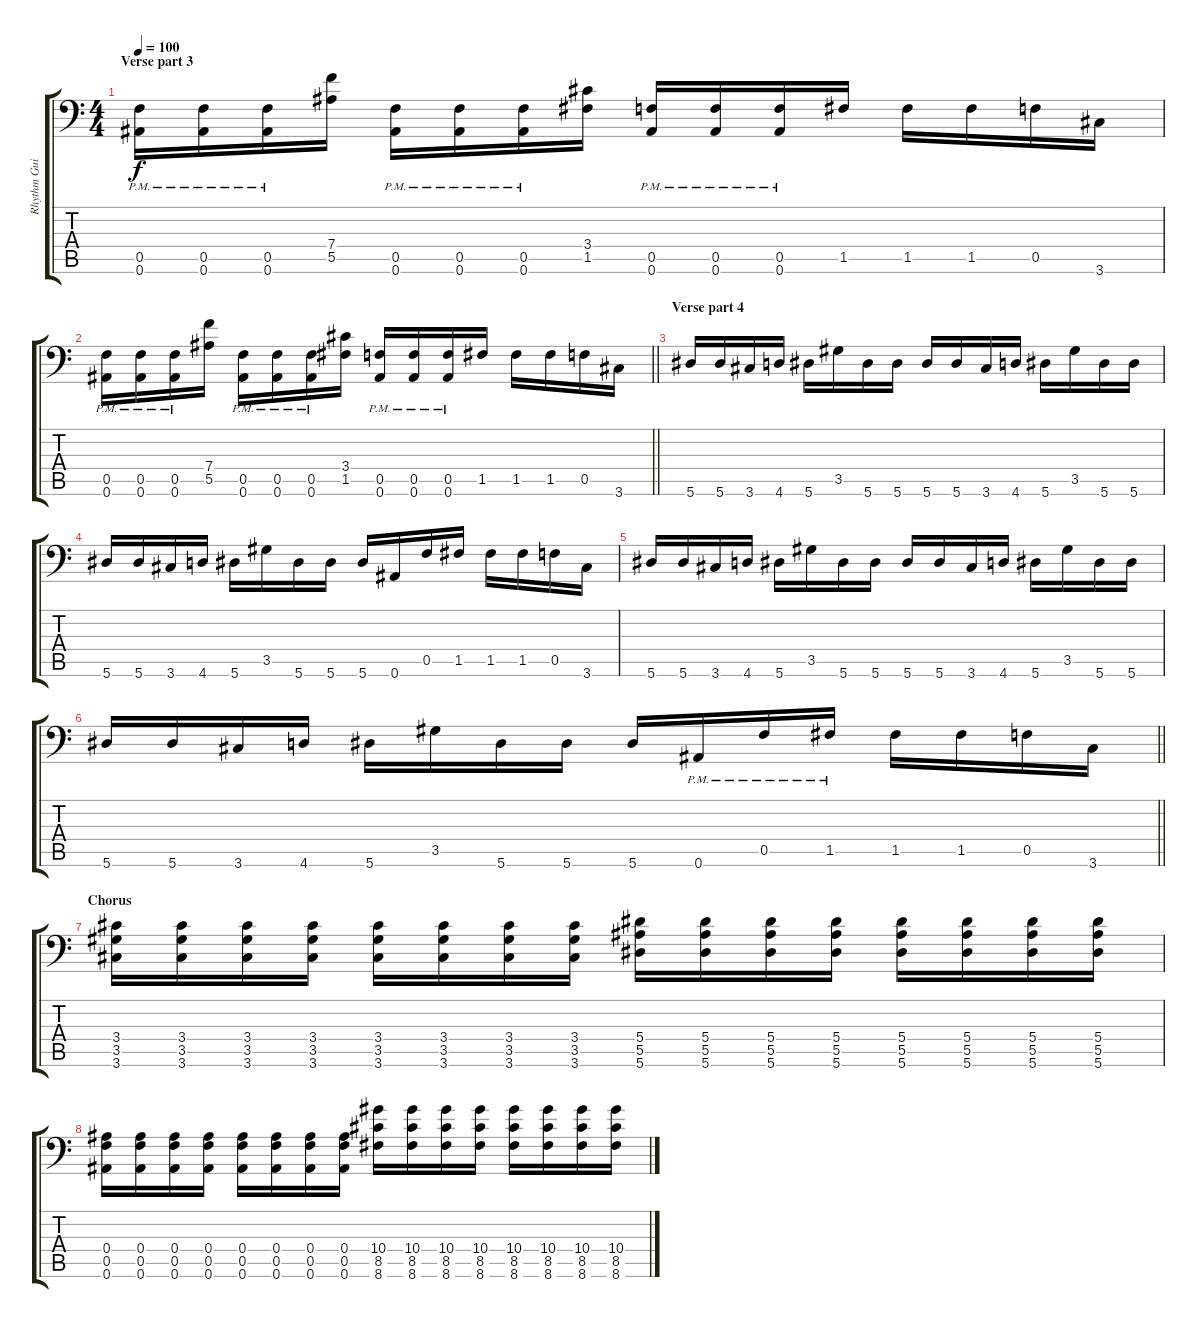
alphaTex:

\track ("Rhythm Guitar +" "Rhythm Gui") {instrument overdrivenguitar}
\staff {score tabs}
\tuning (C4 G3 Eb3 Bb2 F2 Bb1) {hide}
\ts (4 4)
\section ("" "Verse part 3")
\tempo 100
\clef f4
\ks c
(0.5{pm} 0.6{pm}).16{dy f} (0.5{pm} 0.6{pm}).16 (0.5{pm} 0.6{pm}).16 (7.4 5.5).16 (0.5{pm} 0.6{pm}).16 (0.5{pm} 0.6{pm}).16 (0.5{pm} 0.6{pm}).16 (3.4 1.5).16 (0.5{pm} 0.6{pm}).16 (0.5{pm} 0.6{pm}).16 (0.5{pm} 0.6{pm}).16 1.5.16 1.5.16 1.5.16 0.5.16 3.6.16 |
\barLineRight lightlight
(0.5{pm} 0.6{pm}).16 (0.5{pm} 0.6{pm}).16 (0.5{pm} 0.6{pm}).16 (7.4 5.5).16 (0.5{pm} 0.6{pm}).16 (0.5{pm} 0.6{pm}).16 (0.5{pm} 0.6{pm}).16 (3.4 1.5).16 (0.5{pm} 0.6{pm}).16 (0.5{pm} 0.6{pm}).16 (0.5{pm} 0.6{pm}).16 1.5.16 1.5.16 1.5.16 0.5.16 3.6.16 |
\section ("" "Verse part 4")
5.6.16 5.6.16 3.6.16 4.6.16 5.6.16 3.5.16 5.6.16 5.6.16 5.6.16 5.6.16 3.6.16 4.6.16 5.6.16 3.5.16 5.6.16 5.6.16 |
5.6.16 5.6.16 3.6.16 4.6.16 5.6.16 3.5.16 5.6.16 5.6.16 5.6.16 0.6.16 0.5.16 1.5.16 1.5.16 1.5.16 0.5.16 3.6.16 |
5.6.16 5.6.16 3.6.16 4.6.16 5.6.16 3.5.16 5.6.16 5.6.16 5.6.16 5.6.16 3.6.16 4.6.16 5.6.16 3.5.16 5.6.16 5.6.16 |
\barLineRight lightlight
5.6.16 5.6.16 3.6.16 4.6.16 5.6.16 3.5.16 5.6.16 5.6.16 5.6.16 0.6{pm}.16 0.5{pm}.16 1.5{pm}.16 1.5.16 1.5.16 0.5.16 3.6.16 |
\section ("" "Chorus")
(3.4 3.5 3.6).16 (3.4 3.5 3.6).16 (3.4 3.5 3.6).16 (3.4 3.5 3.6).16 (3.4 3.5 3.6).16 (3.4 3.5 3.6).16 (3.4 3.5 3.6).16 (3.4 3.5 3.6).16 (5.4 5.5 5.6).16 (5.4 5.5 5.6).16 (5.4 5.5 5.6).16 (5.4 5.5 5.6).16 (5.4 5.5 5.6).16 (5.4 5.5 5.6).16 (5.4 5.5 5.6).16 (5.4 5.5 5.6).16 |
(0.4 0.5 0.6).16 (0.4 0.5 0.6).16 (0.4 0.5 0.6).16 (0.4 0.5 0.6).16 (0.4 0.5 0.6).16 (0.4 0.5 0.6).16 (0.4 0.5 0.6).16 (0.4 0.5 0.6).16 (10.4 8.5 8.6).16 (10.4 8.5 8.6).16 (10.4 8.5 8.6).16 (10.4 8.5 8.6).16 (10.4 8.5 8.6).16 (10.4 8.5 8.6).16 (10.4 8.5 8.6).16 (10.4 8.5 8.6).16
